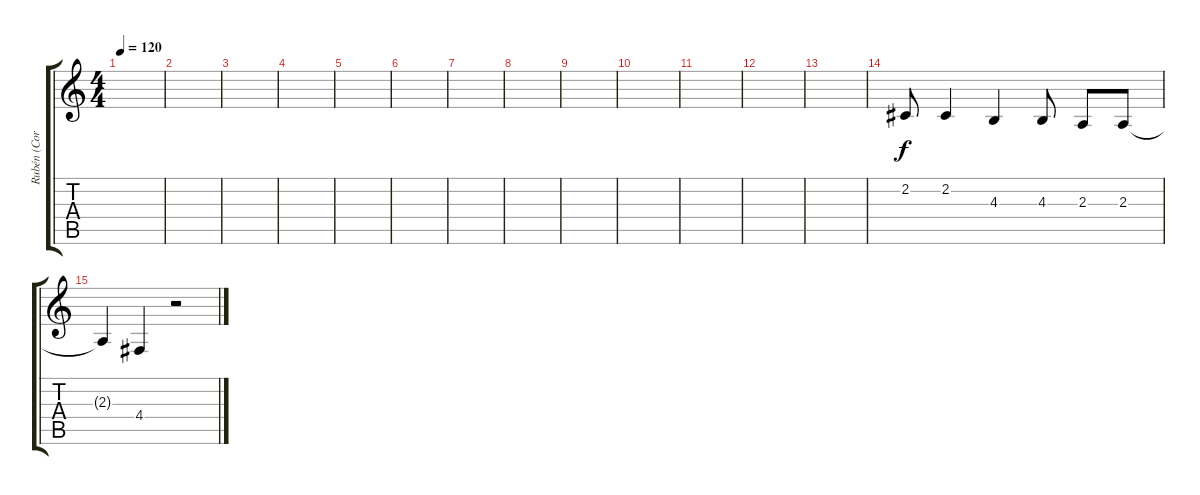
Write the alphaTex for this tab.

\track ("Rubén (Coros)" "Rubén (Cor") {instrument cello}
\staff {score tabs}
\tuning (E4 B3 G3 D3 A2 E2) {hide}
\ts (4 4)
\tempo 120
\clef g2
\ks c
|
|
|
|
|
|
|
|
|
|
|
|
|
2.2.8 2.2.4 4.3.4 4.3.8 2.3.8 2.3.8 |
2.3{t}.4 4.4.4 r.2
